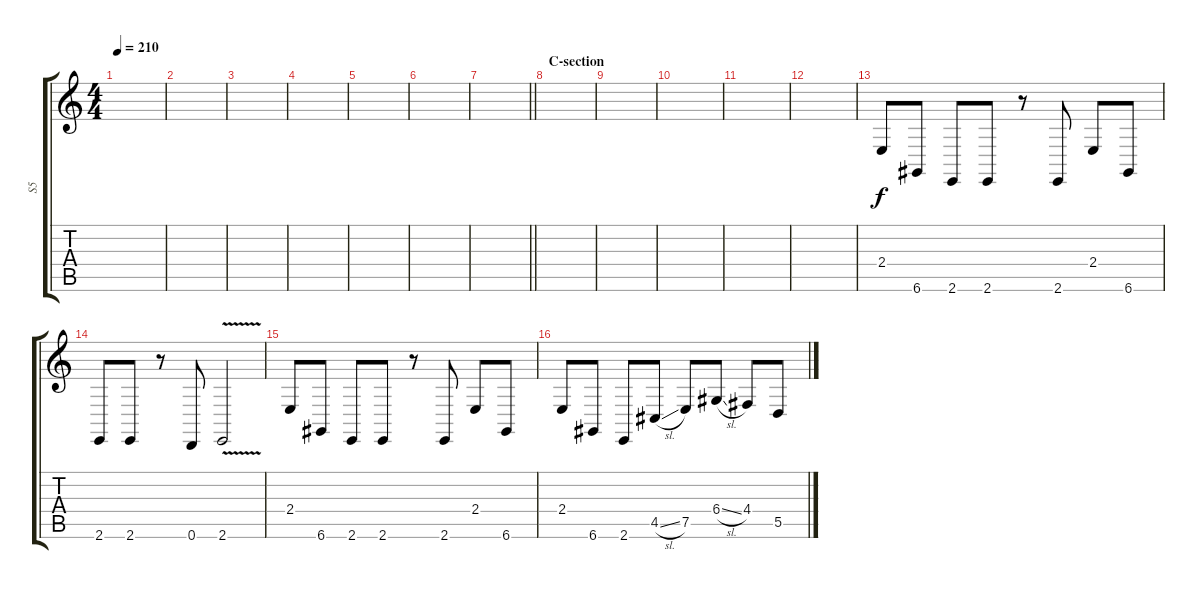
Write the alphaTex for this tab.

\track ("S5" "S5") {instrument lead2sawtooth}
\staff {score tabs}
\tuning (E4 B3 G3 D3 A2 D2) {hide}
\ts (4 4)
\tempo 210
\clef g2
\ks c
|
|
|
|
|
|
\barLineRight lightlight
|
\section ("" "C-section")
|
|
|
|
|
2.4.8 6.6.8 2.6.8 2.6.8 r.8 2.6.8 2.4.8 6.6.8 |
2.6.8 2.6.8 r.8 0.6.8 2.6{v}.2 |
2.4.8 6.6.8 2.6.8 2.6.8 r.8 2.6.8 2.4.8 6.6.8 |
2.4.8 6.6.8 2.6.8 4.5{sl}.8 7.5.8 6.4{sl}.8 4.4.8 5.5.8
